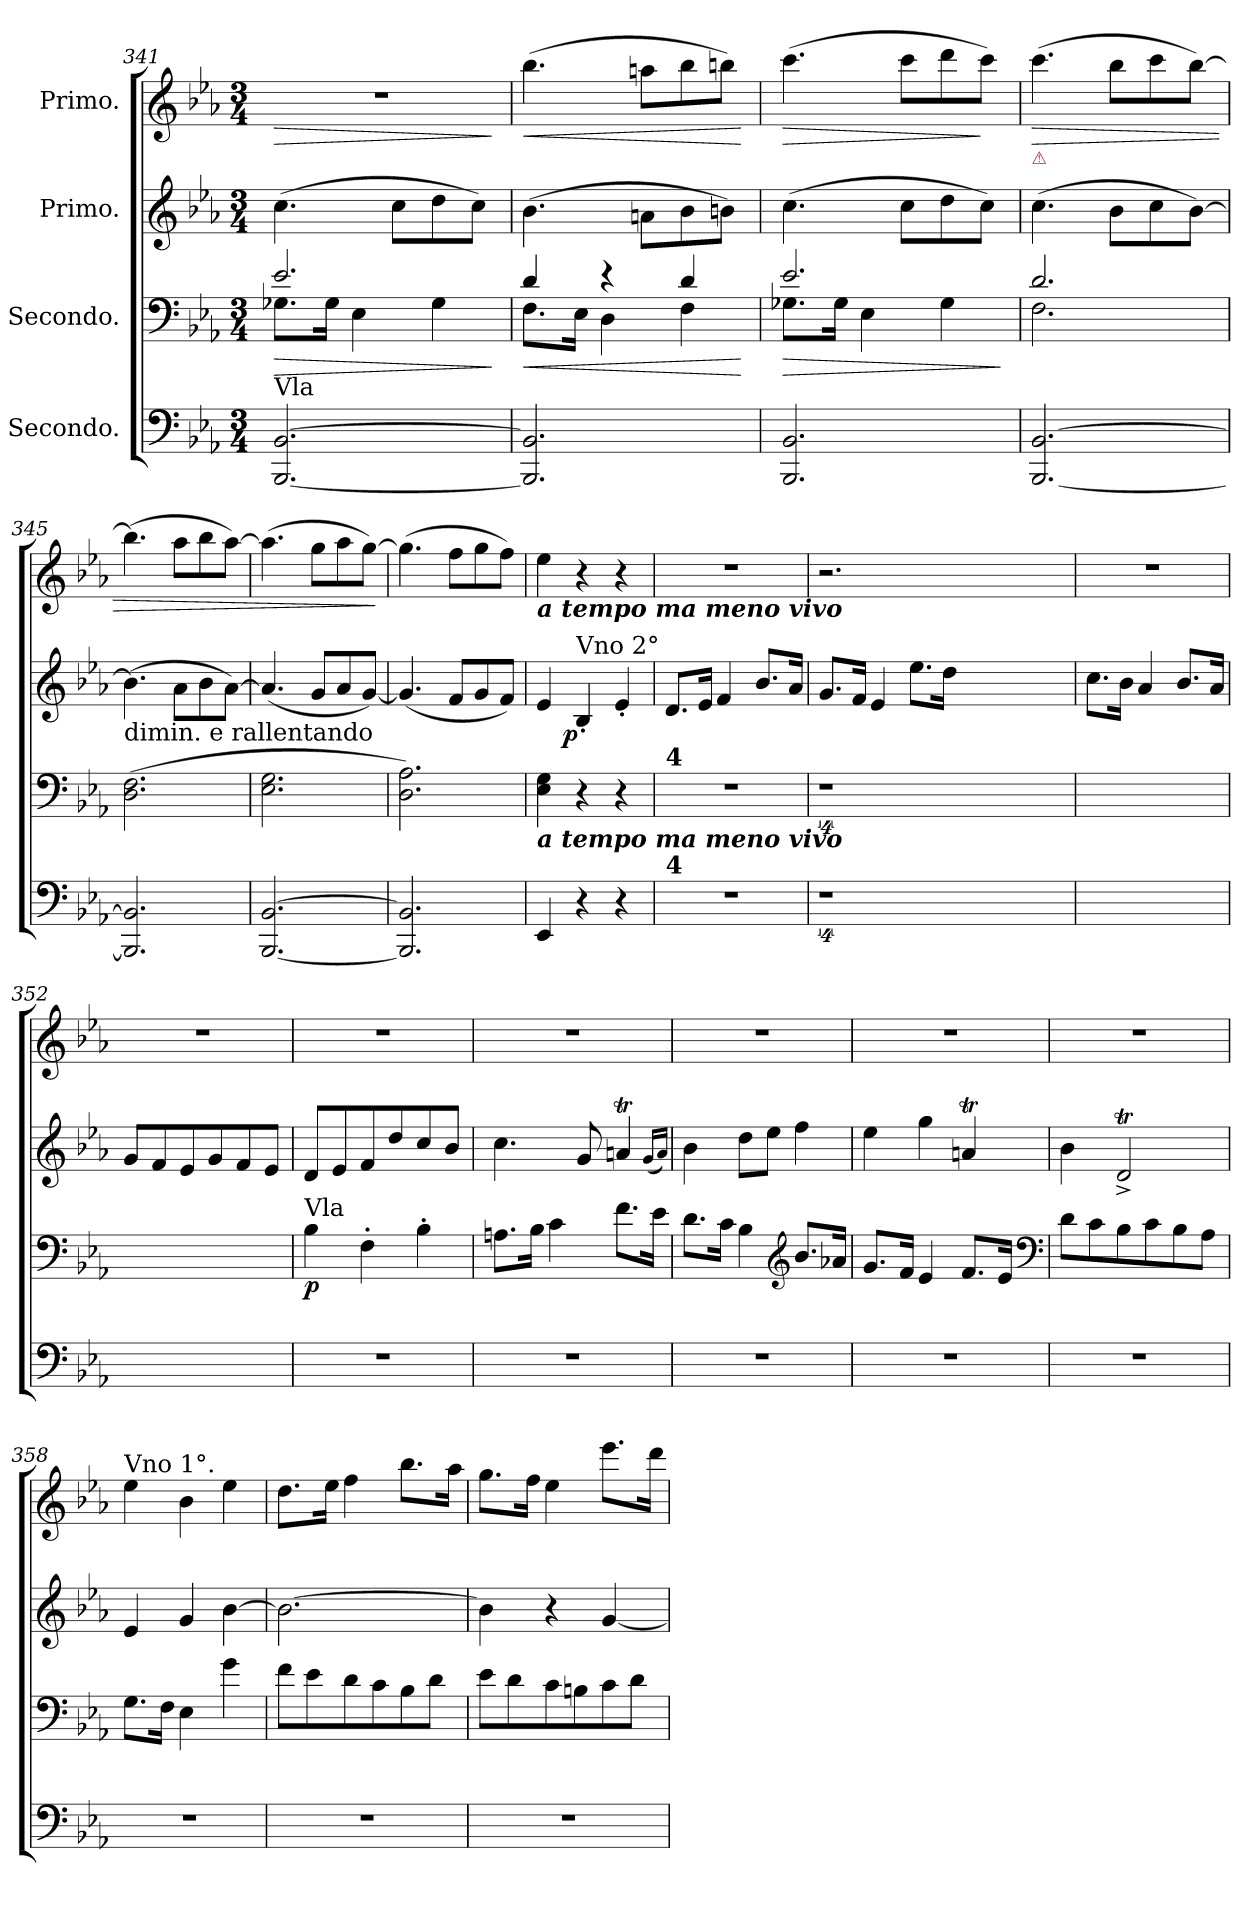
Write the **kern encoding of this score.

**kern	**kern	**dynam	**kern	**dynam	**kern	**dynam
*part4	*part3	*part3	*part2	*part2	*part1	*part1
*staff4	*staff3	*staff3	*staff2	*staff2	*staff1	*staff1
*I"Secondo.	*I"Secondo.	*	*I"Primo.	*	*I"Primo.	*
*clefF4	*clefF4	*	*clefG2	*	*clefG2	*
*k[b-e-a-]	*k[b-e-a-]	*	*k[b-e-a-]	*	*k[b-e-a-]	*
*c:	*c:	*	*c:	*	*c:	*
*M3/4	*M3/4	*	*M3/4	*	*M3/4	*
=341	=341	=341	=341	=341	=341	=341
*	*^	*	*	*	*	*
!	!LO:TX:b:t=Vla	!	!	!	!	!	!
!	!	!	!LO:HP:b	!	!	!	!LO:HP:b
[2.BBB-/ [2.BB-/	2.e-/	8.G-X\L	>	(4.cc\	.	2.r	>
.	.	16G-\Jk	.	.	.	.	.
.	.	4E-\	.	.	.	.	.
.	.	.	.	8cc\L	.	.	.
.	.	4G-\	.	8dd\	.	.	.
.	.	.	.	8cc\J)	.	.	.
*	*v	*v	*	*	*	*	*
.	.	]	.	.	.	]
=342	=342	=342	=342	=342	=342	=342
*	*^	*	*	*	*	*
!	!	!	!LO:HP:b	!	!	!	!LO:HP:b
2.BBB-]/ 2.BB-]/	4d/	8.F\L	<	(4.b-\	.	(4.bb-\	<
.	.	16E-\Jk	.	.	.	.	.
.	4r	4D\	.	.	.	.	.
.	.	.	.	8an\L	.	8aan\L	.
.	4d/	4F\	.	8b-\	.	8bb-\	.
.	.	.	.	8bn\J)	.	8bbn\J)	.
*	*v	*v	*	*	*	*	*
.	.	[	.	.	.	[
=343	=343	=343	=343	=343	=343	=343
*	*^	*	*	*	*	*
!	!	!	!LO:HP:b	!	!	!	!LO:HP:b
2.BBB-/ 2.BB-/	2.e-/	8.G-X\L	>	(4.cc\	.	(4.ccc\	>
.	.	16G-\Jk	.	.	.	.	.
.	.	4E-\	.	.	.	.	.
.	.	.	.	8cc\L	.	8ccc\L	.
.	.	4G-\	.	8dd\	.	8ddd\	.
.	.	.	.	8cc\J)	.	8ccc\J)	]
*	*v	*v	*	*	*	*	*
.	.	]	.	.	.	.
=344	=344	=344	=344	=344	=344	=344
*	*^	*	*	*	*	*
!	!	!	!	!	!	!LO:TX:b:Bi:color=crimson:t=⚠	!
!	!	!	!	!	!	!	!LO:HP:b
[2.BBB-/ [2.BB-/	2.d/	2.F\	.	(4.cc\	.	(4.ccc\	>
.	.	.	.	8b-\L	.	8bb-\L	.
.	.	.	.	8cc\	.	8ccc\	.
.	.	.	.	[8b-\J)	.	[8bb-\J)	.
*	*v	*v	*	*	*	*	*
=345	=345	=345	=345	=345	=345	=345
!	!LO:TX:t=dimin. e rallentando	!	!	!	!	!
2.BBB-]/ 2.BB-]/	(2.D\ 2.F\	.	(4.b-\]	.	(4.bb-\]	.
.	.	.	8a-\L	.	8aa-\L	.
.	.	.	8b-\	.	8bb-\	.
.	.	.	[8a-\J)	.	[8aa-\J)	.
=346	=346	=346	=346	=346	=346	=346
[2.BBB-/ [2.BB-/	2.E-\ 2.G\	.	(4.a-/]	.	(4.aa-\]	.
.	.	.	8g/L	.	8gg\L	.
.	.	.	8a-/	.	8aa-\	.
.	.	.	[8g/J)	.	[8gg\J)	.
.	.	.	.	.	.	]
=347	=347	=347	=347	=347	=347	=347
2.BBB-]/ 2.BB-]/	2.D\ 2.A-\)	.	(4.g/]	.	(4.gg\]	.
.	.	.	8f/L	.	8ff\L	.
.	.	.	8g/	.	8gg\	.
.	.	.	8f/J)	.	8ff\J)	.
=348	=348	=348	=348	=348	=348	=348
!	!	!	!	!	!LO:TX:b:Bi:t=a tempo ma meno vivo	!
!	!LO:TX:b:Bi:t=a tempo ma meno vivo	!	!	!	!	!
4EE-/	4E-\ 4G\	.	4e-/	.	4ee-\	.
!	!	!	!LO:TX:a:t=Vno 2°	!	!	!
!	!	!	!	!LO:DY:b:rj	!	!
4r	4r	.	4B-'/	p	4r	.
4r	4r	.	4e-'/	.	4r	.
=349	=349	=349	=349	=349	=349	=349
!	!LO:TX:a:B:t=4	!	!	!	!	!
!LO:TX:a:B:t=4	!	!	!	!	!	!
2.r	2.r	.	8.d/L	.	2.r	.
.	.	.	16e-/Jk	.	.	.
.	.	.	4f/	.	.	.
.	.	.	8.b-/L	.	.	.
.	.	.	16a-/Jk	.	.	.
=350	=350	=350	=350	=350	=350	=350
4%9r	4%9r	.	8.g/L	.	2.r	.
.	.	.	16f/Jk	.	.	.
.	.	.	4e-/	.	.	.
.	.	.	8.ee-\L	.	.	.
.	.	.	16dd\Jk	.	.	.
.	.	.	1.ryy	.	1.ryy	.
=351	=351	=351	=351	=351	=351	=351
2.ryy	2.ryy	.	8.cc\L	.	2.r	.
.	.	.	16b-\Jk	.	.	.
.	.	.	4a-/	.	.	.
.	.	.	8.b-/L	.	.	.
.	.	.	16a-/Jk	.	.	.
=352	=352	=352	=352	=352	=352	=352
2.ryy	2.ryy	.	8g/L	.	2.r	.
.	.	.	8f/	.	.	.
.	.	.	8e-/	.	.	.
.	.	.	8g/	.	.	.
.	.	.	8f/	.	.	.
.	.	.	8e-/J	.	.	.
=353	=353	=353	=353	=353	=353	=353
!	!LO:TX:a:t=Vla	!	!	!	!	!
2.r	4B-\	p	8d/L	.	2.r	.
.	.	.	8e-/	.	.	.
.	4F'\	.	8f/	.	.	.
.	.	.	8dd/	.	.	.
.	4B-'\	.	8cc/	.	.	.
.	.	.	8b-/J	.	.	.
=354	=354	=354	=354	=354	=354	=354
2.r	8.An\L	.	4.cc\	.	2.r	.
.	16B-\Jk	.	.	.	.	.
.	4c\	.	.	.	.	.
.	.	.	8g/	.	.	.
.	8.f\L	.	4ant/	.	.	.
.	16e-\Jk	.	.	.	.	.
.	.	.	(16qqg/LL	.	.	.
.	.	.	16qqa/JJ)	.	.	.
=355	=355	=355	=355	=355	=355	=355
2.r	8.d\L	.	4b-\	.	2.r	.
.	16c\Jk	.	.	.	.	.
.	4B-\	.	8dd\L	.	.	.
.	.	.	8ee-\J	.	.	.
*	*clefG2	*	*	*	*	*
.	8.b-/L	.	4ff\	.	.	.
.	16a-X/Jk	.	.	.	.	.
=356	=356	=356	=356	=356	=356	=356
2.r	8.g/L	.	4ee-\	.	2.r	.
.	16f/Jk	.	.	.	.	.
.	4e-/	.	4gg\	.	.	.
.	8.f/L	.	4ant/	.	.	.
.	16e-/Jk	.	.	.	.	.
*	*clefF4	*	*	*	*	*
=357	=357	=357	=357	=357	=357	=357
2.r	8d\L	.	4b-\	.	2.r	.
.	8c\	.	.	.	.	.
.	8B-\	.	2dt^>/	.	.	.
.	8c\	.	.	.	.	.
.	8B-\	.	.	.	.	.
.	8A-\J	.	.	.	.	.
=358	=358	=358	=358	=358	=358	=358
!	!	!	!	!	!LO:TX:a:t=Vno 1°.	!
2.r	8.G\L	.	4e-/	.	4ee-\	.
.	16F\Jk	.	.	.	.	.
.	4E-\	.	4g/	.	4b-\	.
.	4g\	.	[4b-\	.	4ee-\	.
=359	=359	=359	=359	=359	=359	=359
2.r	8f\L	.	2.b-\_	.	8.dd\L	.
.	8e-\	.	.	.	.	.
.	.	.	.	.	16ee-\Jk	.
.	8d\	.	.	.	4ff\	.
.	8c\	.	.	.	.	.
.	8B-\	.	.	.	8.bb-\L	.
.	8d\J	.	.	.	.	.
.	.	.	.	.	16aa-\Jk	.
=360	=360	=360	=360	=360	=360	=360
2.r	8e-\L	.	4b-\]	.	8.gg\L	.
.	8d\	.	.	.	.	.
.	.	.	.	.	16ff\Jk	.
.	8c\	.	4r	.	4ee-\	.
.	8Bn\	.	.	.	.	.
.	8c\	.	[4g/	.	8.eee-\L	.
.	8d\J	.	.	.	.	.
.	.	.	.	.	16ddd\Jk	.
=	=	=	=	=	=	=
*-	*-	*-	*-	*-	*-	*-
